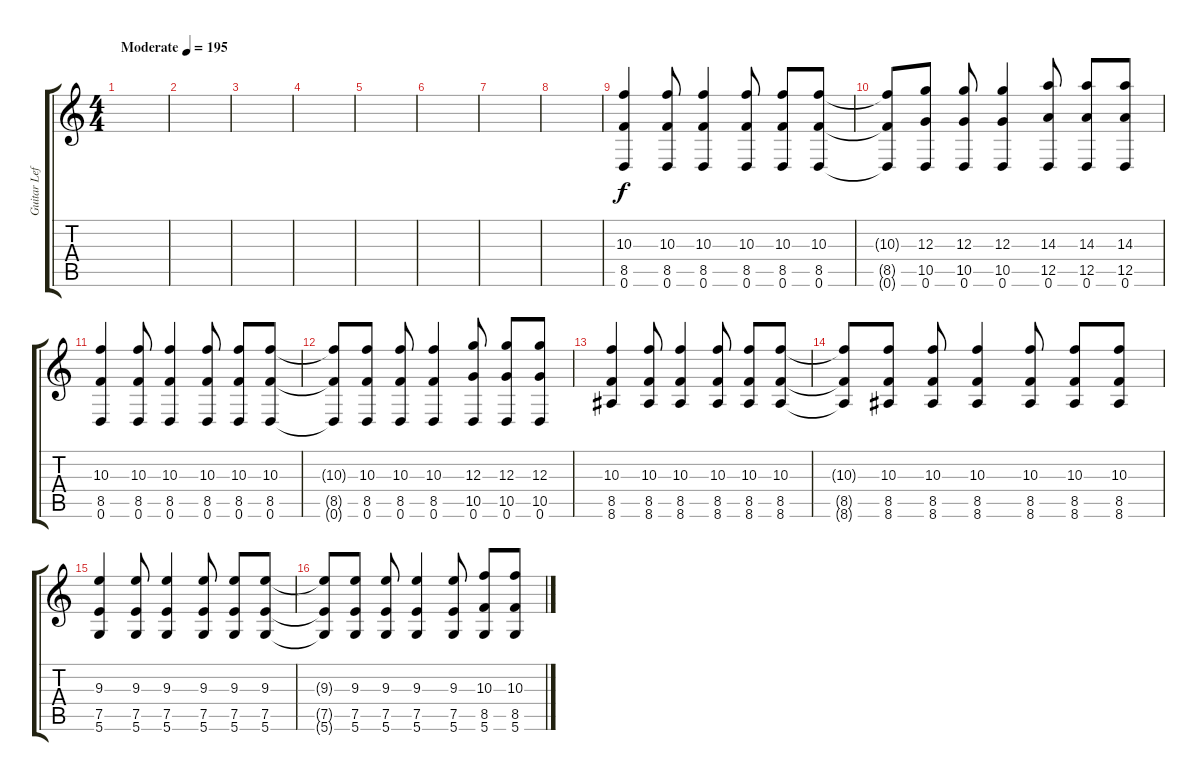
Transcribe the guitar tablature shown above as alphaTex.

\track ("Guitar Left" "Guitar Lef") {instrument distortionguitar bank 255}
\staff {score tabs}
\tuning (E4 B3 G3 D3 A2 D2) {hide}
\ts (4 4)
\tempo (195 "Moderate")
\clef g2
\ks c
|
|
|
|
|
|
|
|
(10.3 8.5 0.6).4 (10.3 8.5 0.6).8 (10.3 8.5 0.6).4 (10.3 8.5 0.6).8 (10.3 8.5 0.6).8 (10.3 8.5 0.6).8 |
(10.3{t} 8.5{t} 0.6{t}).8 (12.3 10.5 0.6).8 (12.3 10.5 0.6).8 (12.3 10.5 0.6).4 (14.3 12.5 0.6).8 (14.3 12.5 0.6).8 (14.3 12.5 0.6).8 |
(10.3 8.5 0.6).4 (10.3 8.5 0.6).8 (10.3 8.5 0.6).4 (10.3 8.5 0.6).8 (10.3 8.5 0.6).8 (10.3 8.5 0.6).8 |
(10.3{t} 8.5{t} 0.6{t}).8 (10.3 8.5 0.6).8 (10.3 8.5 0.6).8 (10.3 8.5 0.6).4 (12.3 10.5 0.6).8 (12.3 10.5 0.6).8 (12.3 10.5 0.6).8 |
(10.3 8.5 8.6).4 (10.3 8.5 8.6).8 (10.3 8.5 8.6).4 (10.3 8.5 8.6).8 (10.3 8.5 8.6).8 (10.3 8.5 8.6).8 |
(10.3{t} 8.5{t} 8.6{t}).8 (10.3 8.5 8.6).8 (10.3 8.5 8.6).8 (10.3 8.5 8.6).4 (10.3 8.5 8.6).8 (10.3 8.5 8.6).8 (10.3 8.5 8.6).8 |
(9.3 7.5 5.6).4 (9.3 7.5 5.6).8 (9.3 7.5 5.6).4 (9.3 7.5 5.6).8 (9.3 7.5 5.6).8 (9.3 7.5 5.6).8 |
(9.3{t} 7.5{t} 5.6{t}).8 (9.3 7.5 5.6).8 (9.3 7.5 5.6).8 (9.3 7.5 5.6).4 (9.3 7.5 5.6).8 (10.3 8.5 5.6).8 (10.3 8.5 5.6).8
